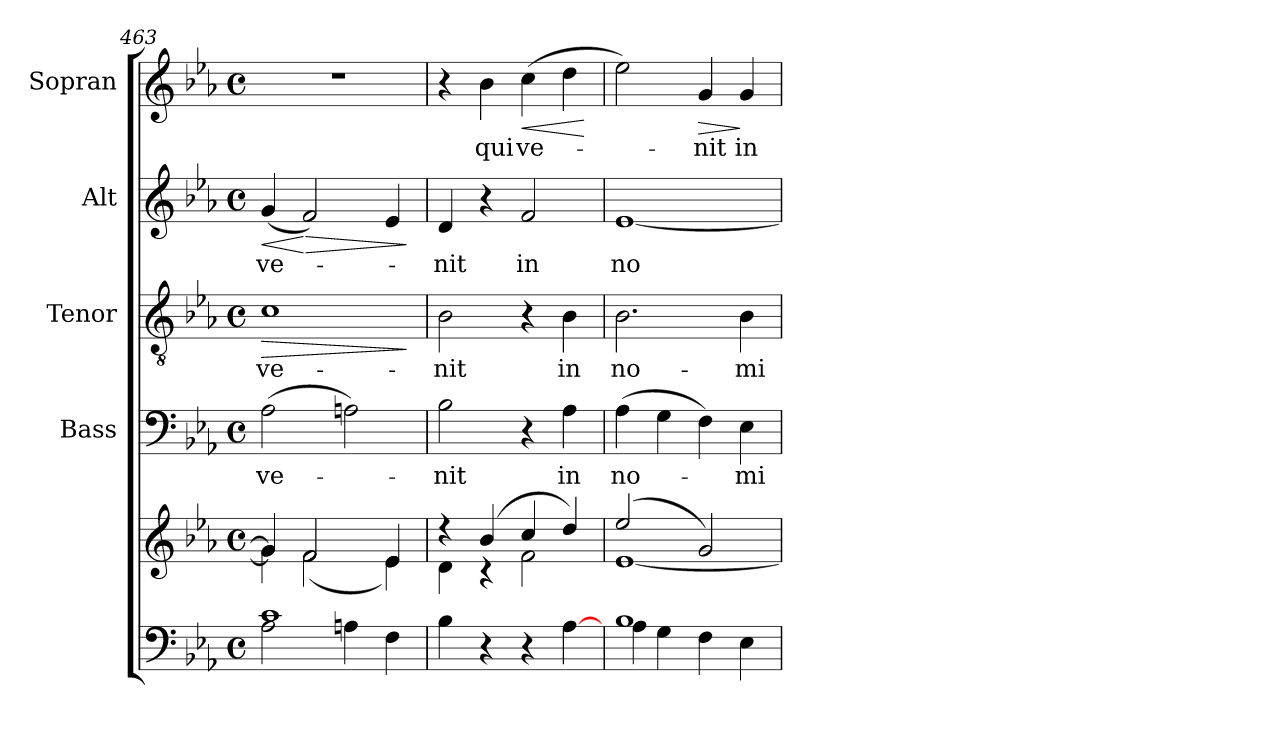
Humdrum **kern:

**kern	**kern	**kern	**text	**kern	**text	**dynam	**kern	**text	**dynam	**kern	**text	**dynam
*part5	*part5	*part4	*part4	*part3	*part3	*part3	*part2	*part2	*part2	*part1	*part1	*part1
*staff6	*staff5	*staff4	*staff4	*staff3	*staff3	*staff3	*staff2	*staff2	*staff2	*staff1	*staff1	*staff1
*	*	*I"Bass	*	*I"Tenor	*	*	*I"Alt	*	*	*I"Sopran	*	*
*	*	*I'B.	*	*I'T.	*	*	*I'A.	*	*	*I'S.	*	*
!!LO:LB:g=z
*clefF4	*clefG2	*clefF4	*	*clefGv2	*	*	*clefG2	*	*	*clefG2	*	*
*k[b-e-a-]	*k[b-e-a-]	*k[b-e-a-]	*	*k[b-e-a-]	*	*	*k[b-e-a-]	*	*	*k[b-e-a-]	*	*
*E-:	*E-:	*E-:	*	*E-:	*	*	*E-:	*	*	*E-:	*	*
*M4/4	*M4/4	*M4/4	*	*M4/4	*	*	*M4/4	*	*	*M4/4	*	*
*met(c)	*met(c)	*met(c)	*	*met(c)	*	*	*met(c)	*	*	*met(c)	*	*
=463	=463	=463	=463	=463	=463	=463	=463	=463	=463	=463	=463	=463
*^	*^	*	*	*	*	*	*	*	*	*	*	*
!	!	!	!	!	!LO:LY:b	!	!LO:LY:b	!LO:HP:b	!	!LO:LY:b	!LO:HP:b	!	!	!
1c	2A-\	4g/]	4g\]	(>2A-\	ve-	1c	ve-	>	(<4g/	ve-	<	1r	.	.
!	!	!	!	!	!	!	!	!	!	!	!LO:HP:n=1:b	!	!	!
.	.	2f/	(<2f\	.	.	.	.	.	2f/)	.	[ >	.	.	.
.	4An\	.	.	2An\)	.	.	.	.	.	.	.	.	.	.
.	4F\	4e-/	4e-\)	.	.	.	.	.	4e-/	.	.	.	.	.
*v	*v	*	*	*	*	*	*	*	*	*	*	*	*	*
*	*v	*v	*	*	*	*	*	*	*	*	*	*	*
.	.	.	.	.	.	]	.	.	]	.	.	.
=464	=464	=464	=464	=464	=464	=464	=464	=464	=464	=464	=464	=464
*	*^	*	*	*	*	*	*	*	*	*	*	*
!	!	!	!	!LO:LY:b	!	!LO:LY:b	!	!	!LO:LY:b	!	!	!	!
4B-\	4rcc	4d\	2B-\	-nit	2B-\	-nit	.	4d/	-nit	.	4r	.	.
!	!	!	!	!	!	!	!	!	!	!	!	!LO:LY:b	!
4r	(4b-/	4rc	.	.	.	.	.	4r	.	.	4b-\	qui	.
!	!	!	!	!	!	!	!	!	!LO:LY:b	!	!	!LO:LY:b	!LO:HP:b
4r	4cc/	2f\	4r	.	4r	.	.	2f/	in	.	(>4cc\	ve-	<
!	!	!	!	!LO:LY:b	!	!LO:LY:b	!	!	!	!	!	!	!
[4A-\	4dd/)	.	4A-\	in	4B-\	in	.	.	.	.	4dd\	.	.
*	*v	*v	*	*	*	*	*	*	*	*	*	*	*
.	.	.	.	.	.	.	.	.	.	.	.	[
=465	=465	=465	=465	=465	=465	=465	=465	=465	=465	=465	=465	=465
*^	*^	*	*	*	*	*	*	*	*	*	*	*
!	!	!	!	!	!LO:LY:b	!	!LO:LY:b	!	!	!LO:LY:b	!	!	!	!
1B-	4A-\	(2ee-/	[<1e-	(>4A-\	no-	2.B-\	no-	.	[1e-	no-	.	2ee-\)	.	.
.	4G\	.	.	4G\	.	.	.	.	.	.	.	.	.	.
!	!	!	!	!	!	!	!	!	!	!	!	!	!LO:LY:b	!LO:HP:b
.	4F\	2g/)	.	4F\)	.	.	.	.	.	.	.	4g/	-nit	>
!	!	!	!	!	!LO:LY:b	!	!LO:LY:b	!	!	!	!	!	!LO:LY:b	!
.	4E-\	.	.	4E-\	-mi-	4B-\	-mi-	.	.	.	.	4g/	in	]
*v	*v	*	*	*	*	*	*	*	*	*	*	*	*	*
*	*v	*v	*	*	*	*	*	*	*	*	*	*	*
=	=	=	=	=	=	=	=	=	=	=	=	=
*-	*-	*-	*-	*-	*-	*-	*-	*-	*-	*-	*-	*-
